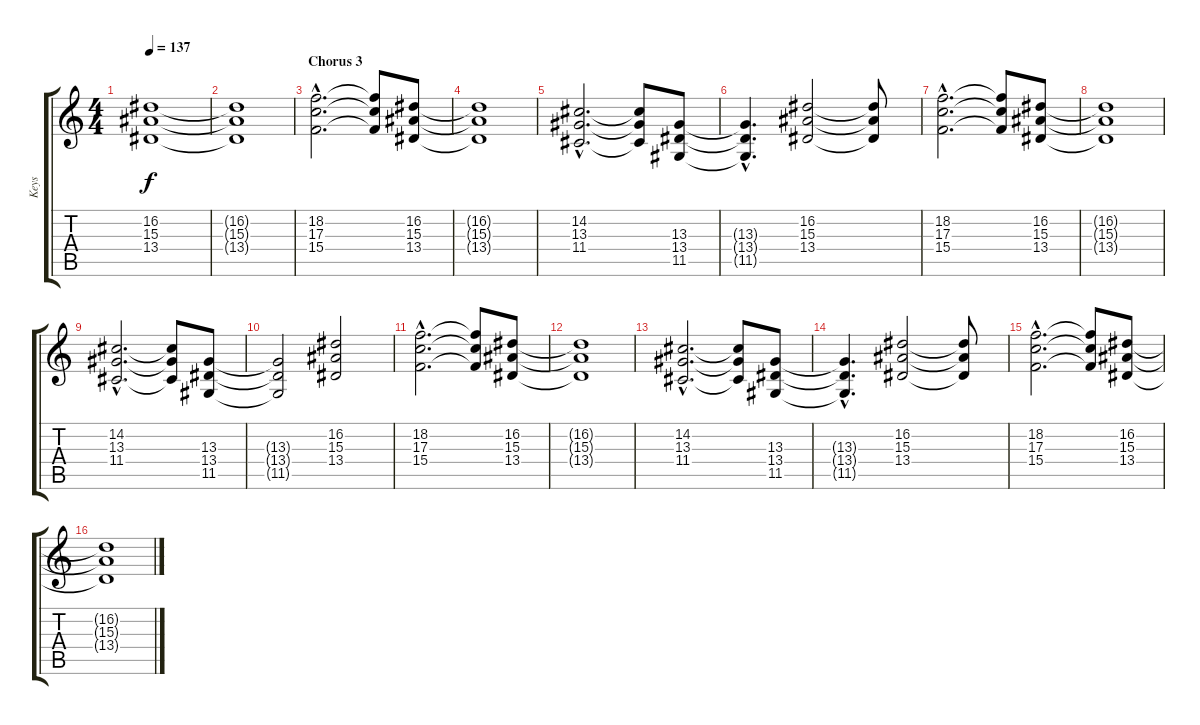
\track ("Keys" "Keys") {instrument tremolostrings}
\staff {score tabs}
\tuning (E4 B3 G3 D3 A2 E2) {hide}
\ts (4 4)
\tempo 137
\clef g2
\ks c
(16.2 15.3 13.4).1{dy f} |
(16.2{t} 15.3{t} 13.4{t}).1 |
\section ("" "Chorus 3")
(18.2{hac} 17.3{hac} 15.4{hac}).2{d} (18.2{t} 17.3{t} 15.4{t}).8 (16.2 15.3 13.4).8 |
(16.2{t} 15.3{t} 13.4{t}).1 |
(14.2{hac} 13.3{hac} 11.4{hac}).2{d} (14.2{t} 13.3{t} 11.4{t}).8 (13.3 13.4 11.5).8 |
(13.3{hac t} 13.4{hac t} 11.5{hac t}).4{d} (16.2 15.3 13.4).2 (16.2{t} 15.3{t} 13.4{t}).8 |
(18.2{hac} 17.3{hac} 15.4{hac}).2{d} (18.2{t} 17.3{t} 15.4{t}).8 (16.2 15.3 13.4).8 |
(16.2{t} 15.3{t} 13.4{t}).1 |
(14.2{hac} 13.3{hac} 11.4{hac}).2{d} (14.2{t} 13.3{t} 11.4{t}).8 (13.3 13.4 11.5).8 |
(13.3{t} 13.4{t} 11.5{t}).2 (16.2 15.3 13.4).2 |
(18.2{hac} 17.3{hac} 15.4{hac}).2{d} (18.2{t} 17.3{t} 15.4{t}).8 (16.2 15.3 13.4).8 |
(16.2{t} 15.3{t} 13.4{t}).1 |
(14.2{hac} 13.3{hac} 11.4{hac}).2{d} (14.2{t} 13.3{t} 11.4{t}).8 (13.3 13.4 11.5).8 |
(13.3{hac t} 13.4{hac t} 11.5{hac t}).4{d} (16.2 15.3 13.4).2 (16.2{t} 15.3{t} 13.4{t}).8 |
(18.2{hac} 17.3{hac} 15.4{hac}).2{d} (18.2{t} 17.3{t} 15.4{t}).8 (16.2 15.3 13.4).8 |
(16.2{t} 15.3{t} 13.4{t}).1
